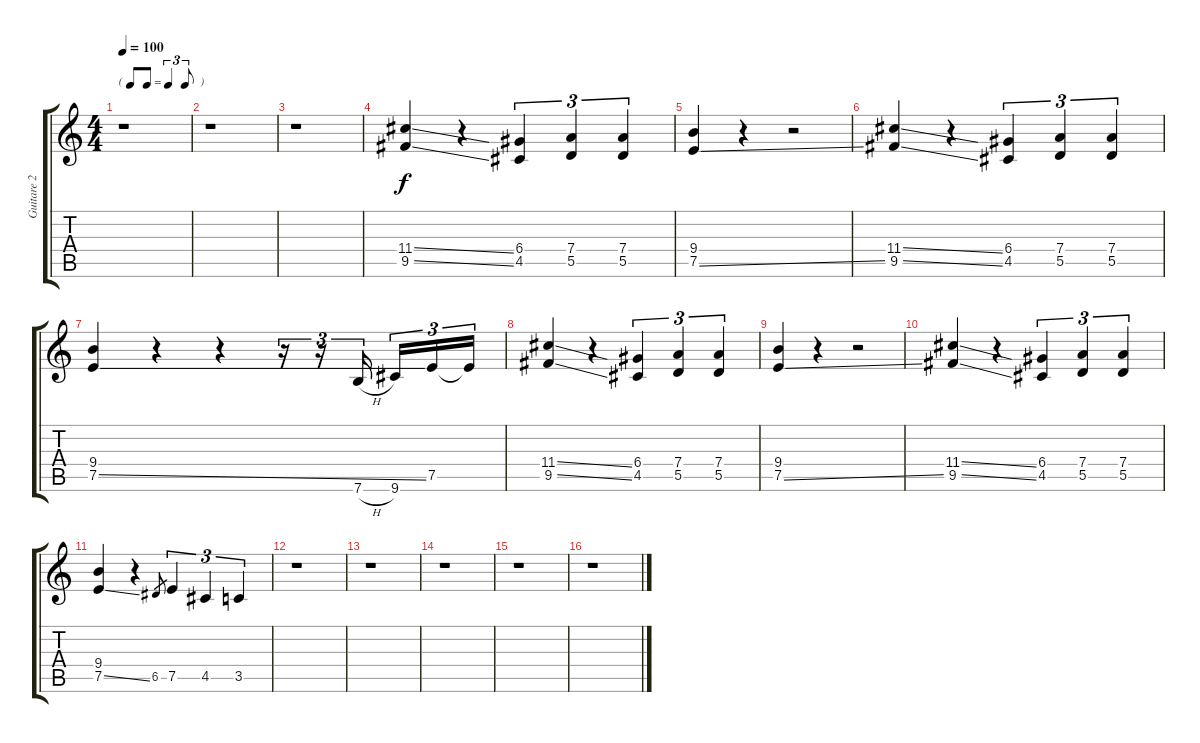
\track ("Guitare 2" "Guitare 2") {instrument overdrivenguitar}
\staff {score tabs}
\tuning (E4 B3 G3 D3 A2 E2) {hide}
\ts (4 4)
\tf triplet8th
\tempo 100
\clef g2
\ks c
r.1{dy f} |
r.1 |
r.1 |
(11.4{ss} 9.5{ss}).4 r.4 (6.4 4.5).4{tu (3 2)} (7.4 5.5).4{tu (3 2)} (7.4 5.5).4{tu (3 2)} |
(9.4 7.5{ss}).4 r.4 r.2 |
(11.4{ss} 9.5{ss}).4 r.4 (6.4 4.5).4{tu (3 2)} (7.4 5.5).4{tu (3 2)} (7.4 5.5).4{tu (3 2)} |
(9.4 7.5{ss}).4 r.4 r.4 r.16{tu (3 2)} r.16{tu (3 2)} 7.6{h}.16{tu (3 2) beam splitsecondary} 9.6.16{tu (3 2)} 7.5.16{tu (3 2)} 7.5{t}.16{tu (3 2)} |
(11.4{ss} 9.5{ss}).4 r.4 (6.4 4.5).4{tu (3 2)} (7.4 5.5).4{tu (3 2)} (7.4 5.5).4{tu (3 2)} |
(9.4 7.5{ss}).4 r.4 r.2 |
(11.4{ss} 9.5{ss}).4 r.4 (6.4 4.5).4{tu (3 2)} (7.4 5.5).4{tu (3 2)} (7.4 5.5).4{tu (3 2)} |
(9.4 7.5{ss}).4 r.4 6.5.8{gr} 7.5.4{tu (3 2)} 4.5.4{tu (3 2)} 3.5.4{tu (3 2)} |
r.1 |
r.1 |
r.1 |
r.1 |
r.1
